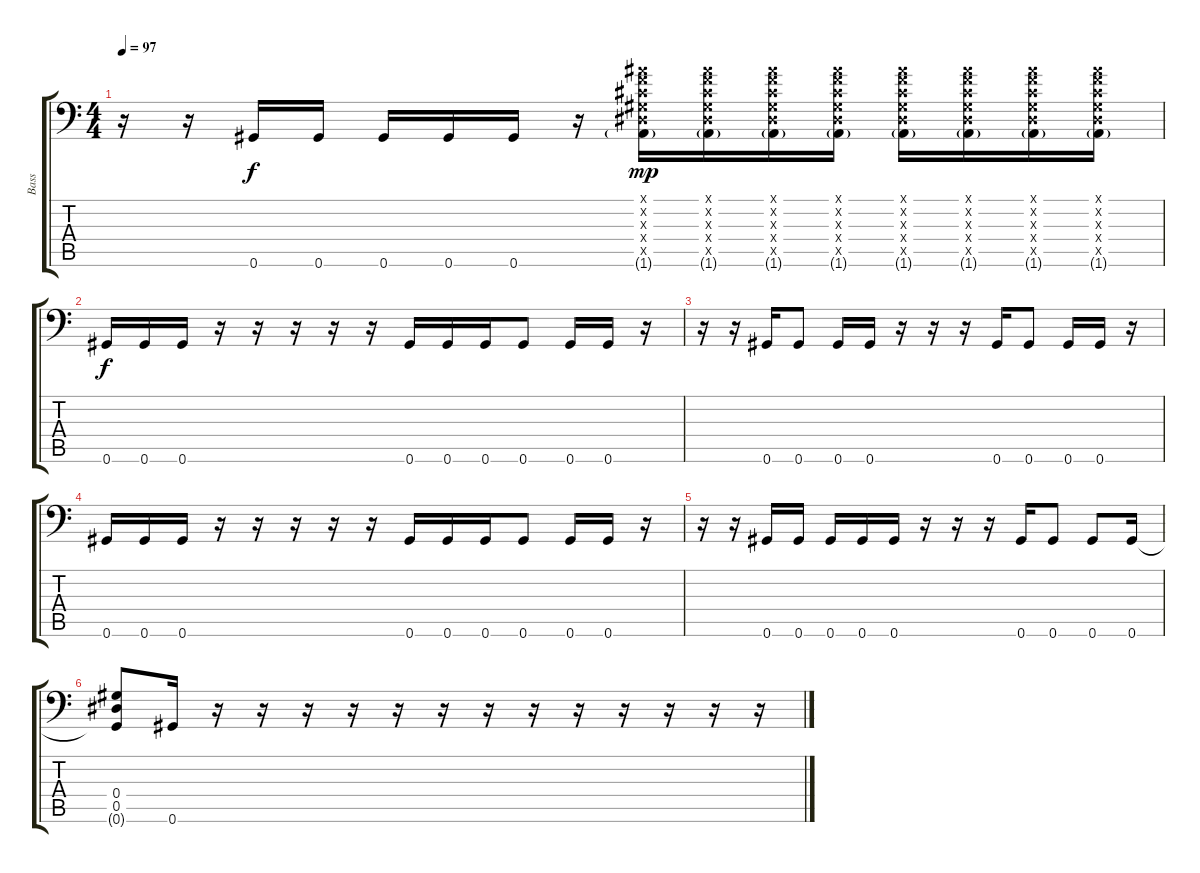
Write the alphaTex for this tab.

\track ("Bass" "Bass") {instrument electricbasspick}
\staff {score tabs}
\tuning (Bb3 F3 Db3 Ab2 Eb2 Ab1) {hide}
\ts (4 4)
\tempo 97
\clef f4
\ks c
r.16{dy f} r.16 0.6.16 0.6.16 0.6.16 0.6.16 0.6.16 r.16 (0.1{x} 0.2{x} 0.3{x} 0.4{x} 0.5{x} 1.6{g}).16{dy mp} (0.1{x} 0.2{x} 0.3{x} 0.4{x} 0.5{x} 1.6{g}).16 (0.1{x} 0.2{x} 0.3{x} 0.4{x} 0.5{x} 1.6{g}).16 (0.1{x} 0.2{x} 0.3{x} 0.4{x} 0.5{x} 1.6{g}).16 (0.1{x} 0.2{x} 0.3{x} 0.4{x} 0.5{x} 1.6{g}).16 (0.1{x} 0.2{x} 0.3{x} 0.4{x} 0.5{x} 1.6{g}).16 (0.1{x} 0.2{x} 0.3{x} 0.4{x} 0.5{x} 1.6{g}).16 (0.1{x} 0.2{x} 0.3{x} 0.4{x} 0.5{x} 1.6{g}).16 |
0.6.16{dy f} 0.6.16 0.6.16 r.16 r.16 r.16 r.16 r.16 0.6.16 0.6.16 0.6.16 0.6.8 0.6.16 0.6.16 r.16 |
r.16 r.16 0.6.16 0.6.8 0.6.16 0.6.16 r.16 r.16 r.16 0.6.16 0.6.8 0.6.16 0.6.16 r.16 |
0.6.16 0.6.16 0.6.16 r.16 r.16 r.16 r.16 r.16 0.6.16 0.6.16 0.6.16 0.6.8 0.6.16 0.6.16 r.16 |
r.16 r.16 0.6.16 0.6.16 0.6.16 0.6.16 0.6.16 r.16 r.16 r.16 0.6.16 0.6.8 0.6.8 0.6.16 |
(0.4 0.5 0.6{t}).8 0.6.16 r.16 r.16 r.16 r.16 r.16 r.16 r.16 r.16 r.16 r.16 r.16 r.16 r.16
